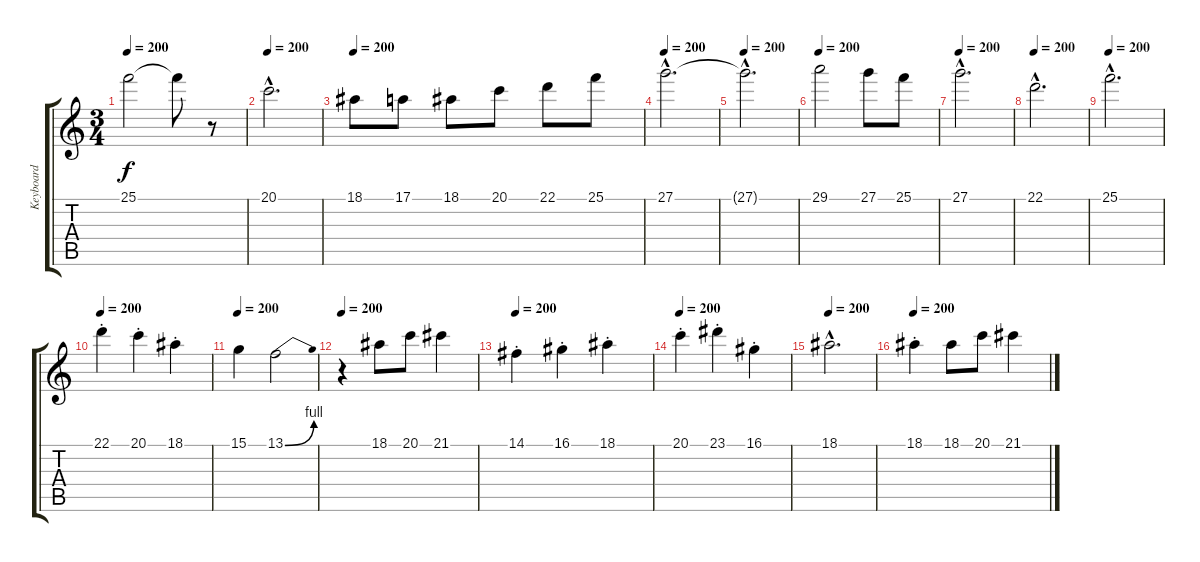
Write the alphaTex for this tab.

\track ("Keyboard" "Keyboard") {instrument stringensemble1}
\staff {score tabs}
\tuning (E4 B3 G3 D3 A2 E2) {hide}
\ts (3 4)
\tempo 200
\clef g2
\ks c
25.1.2{dy f} 25.1{t}.8 r.8 |
\tempo 200
20.1{hac}.2{d} |
\tempo 200
18.1.8 17.1.8 18.1.8 20.1.8 22.1.8 25.1.8 |
\tempo 200
27.1{hac}.2{d} |
\tempo 200
27.1{hac t}.2{d} |
\tempo 200
29.1.2 27.1.8 25.1.8 |
\tempo 200
27.1{hac}.2{d} |
\tempo 200
22.1{hac}.2{d} |
\tempo 200
25.1{hac}.2{d} |
\tempo 200
22.1{st}.4 20.1{st}.4 18.1{st}.4 |
\tempo 200
15.1.4 13.1{be (bend 0 0 60 4)}.2 |
\tempo 200
r.4 18.1.8 20.1.8 21.1.4 |
\tempo 200
14.1{st}.4 16.1{st}.4 18.1{st}.4 |
\tempo 200
20.1{st}.4 23.1{st}.4 16.1{st}.4 |
\tempo 200
18.1{hac}.2{d} |
\tempo 200
18.1{st}.4 18.1.8 20.1.8 21.1.4
